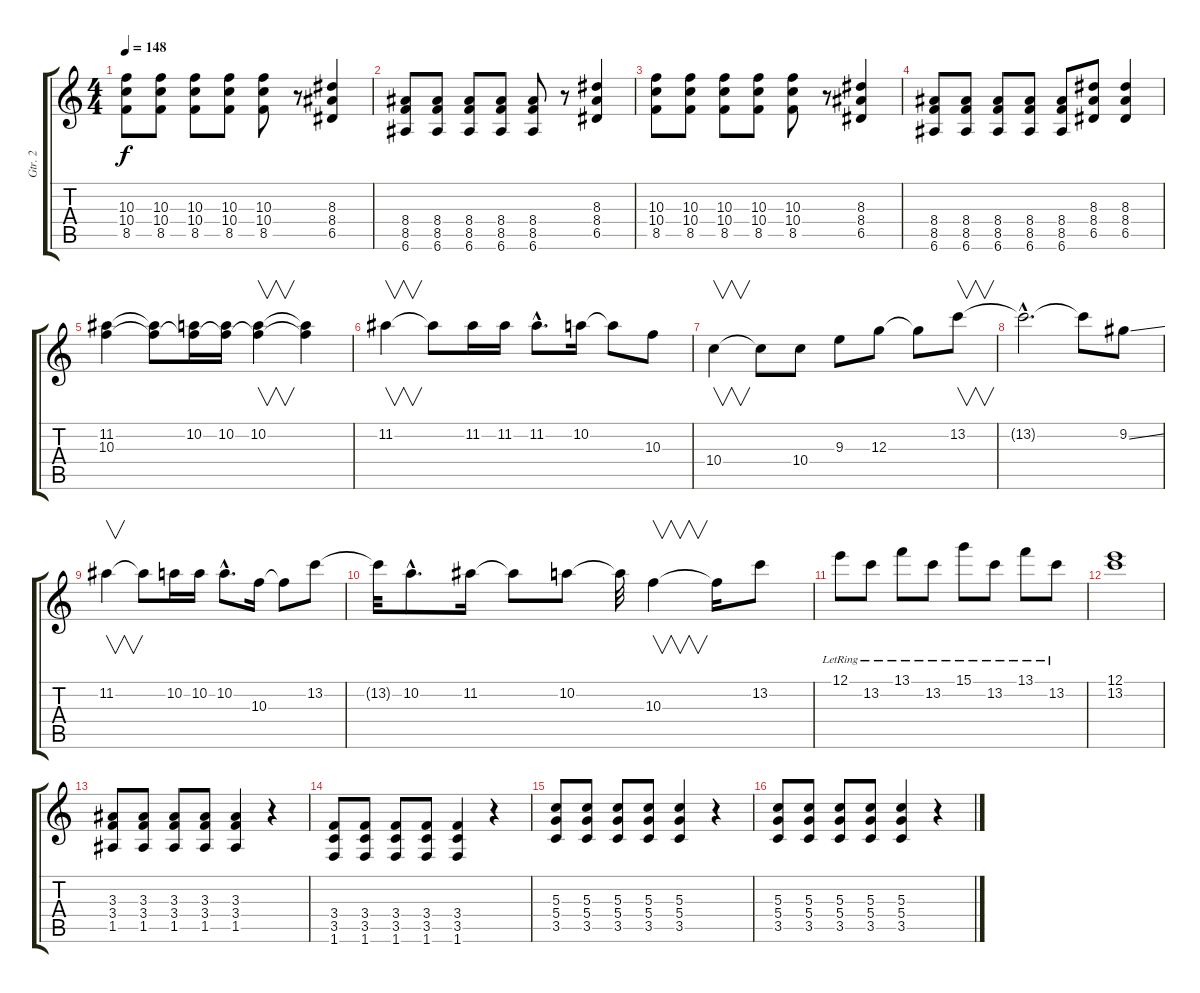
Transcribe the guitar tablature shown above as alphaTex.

\track ("Gtr. 2" "Gtr. 2") {instrument distortionguitar}
\staff {score tabs}
\tuning (E4 B3 G3 D3 A2 E2) {hide}
\ts (4 4)
\tempo 148
\clef g2
\ks c
(10.3 10.4 8.5).8{dy f} (10.3 10.4 8.5).8 (10.3 10.4 8.5).8 (10.3 10.4 8.5).8 (10.3 10.4 8.5).8 r.8 (8.3 8.4 6.5).4 |
(8.4 8.5 6.6).8 (8.4 8.5 6.6).8 (8.4 8.5 6.6).8 (8.4 8.5 6.6).8 (8.4 8.5 6.6).8 r.8 (8.3 8.4 6.5).4 |
(10.3 10.4 8.5).8 (10.3 10.4 8.5).8 (10.3 10.4 8.5).8 (10.3 10.4 8.5).8 (10.3 10.4 8.5).8 r.8 (8.3 8.4 6.5).4 |
(8.4 8.5 6.6).8 (8.4 8.5 6.6).8 (8.4 8.5 6.6).8 (8.4 8.5 6.6).8 (8.4 8.5 6.6).8 (8.3 8.4 6.5).8 (8.3 8.4 6.5).4 |
(11.2 10.3).4{volume 16} (11.2{t} 10.3{t}).8 (10.2 10.3{t}).16 (10.2 10.3{t}).16 (10.2 10.3{t}).4{v} (10.2{t} 10.3{t}).4 |
11.2.4{v} 11.2{t}.8 11.2.16 11.2.16 11.2{hac}.8{d} 10.2.16 10.2{t}.8 10.3.8 |
10.4.4{v} 10.4{t}.8 10.4.8 9.3.8 12.3.8 12.3{t}.8 13.2.8{v} |
13.2{hac t}.2{d} 13.2{t}.8 9.2{ss}.8 |
11.2.4{v} 11.2{t}.8 10.2.16 10.2.16 10.2{hac}.8{d} 10.3.16 10.3{t}.8 13.2.8 |
13.2{t}.32 10.2{hac}.8{d} 11.2.16 11.2{t}.8 10.2.8 10.2{t}.32 10.3.4{v} 10.3{t}.16 13.2.8 |
12.1{lr}.8 13.2{lr}.8 13.1{lr}.8 13.2{lr}.8 15.1{lr}.8 13.2{lr}.8 13.1{lr}.8 13.2{lr}.8 |
(12.1 13.2).1 |
(3.3 3.4 1.5).8{volume 11} (3.3 3.4 1.5).8 (3.3 3.4 1.5).8 (3.3 3.4 1.5).8 (3.3 3.4 1.5).4 r.4 |
(3.4 3.5 1.6).8 (3.4 3.5 1.6).8 (3.4 3.5 1.6).8 (3.4 3.5 1.6).8 (3.4 3.5 1.6).4 r.4 |
(5.3 5.4 3.5).8 (5.3 5.4 3.5).8 (5.3 5.4 3.5).8 (5.3 5.4 3.5).8 (5.3 5.4 3.5).4 r.4 |
(5.3 5.4 3.5).8 (5.3 5.4 3.5).8 (5.3 5.4 3.5).8 (5.3 5.4 3.5).8 (5.3 5.4 3.5).4 r.4
